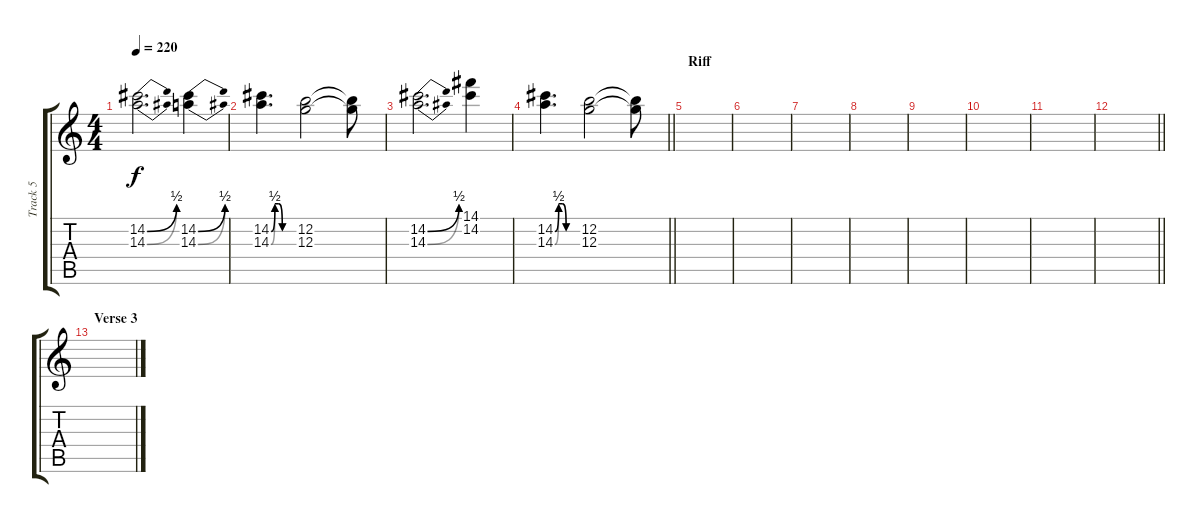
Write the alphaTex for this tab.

\track ("Track 5" "Track 5") {instrument distortionguitar}
\staff {score tabs}
\tuning (E4 B3 G3 D3 A2 E2) {hide}
\ts (4 4)
\tempo 220
\clef g2
\ks c
(14.2{be (bend 0 0 60 2)} 14.3{be (bend 0 0 60 2)}).2{d dy f} (14.2{be (bend 0 0 60 2)} 14.3{be (bend 0 0 60 2)}).4 |
(14.2{be (custom 0 0 10 2 20 2 30 0 60 0)} 14.3{be (custom 0 0 10 2 20 2 30 0 60 0)}).4{d} (12.2 12.3).2 (12.2{t} 12.3{t}).8 |
(14.2{be (bend 0 0 60 2)} 14.3{be (bend 0 0 60 2)}).2{d} (14.1 14.2).4 |
\barLineRight lightlight
(14.2{be (custom 0 0 10 2 20 2 30 0 60 0)} 14.3{be (custom 0 0 10 2 20 2 30 0 60 0)}).4{d} (12.2 12.3).2 (12.2{t} 12.3{t}).8 |
\section ("" "Riff")
|
|
|
|
|
|
|
\barLineRight lightlight
|
\section ("" "Verse 3")
